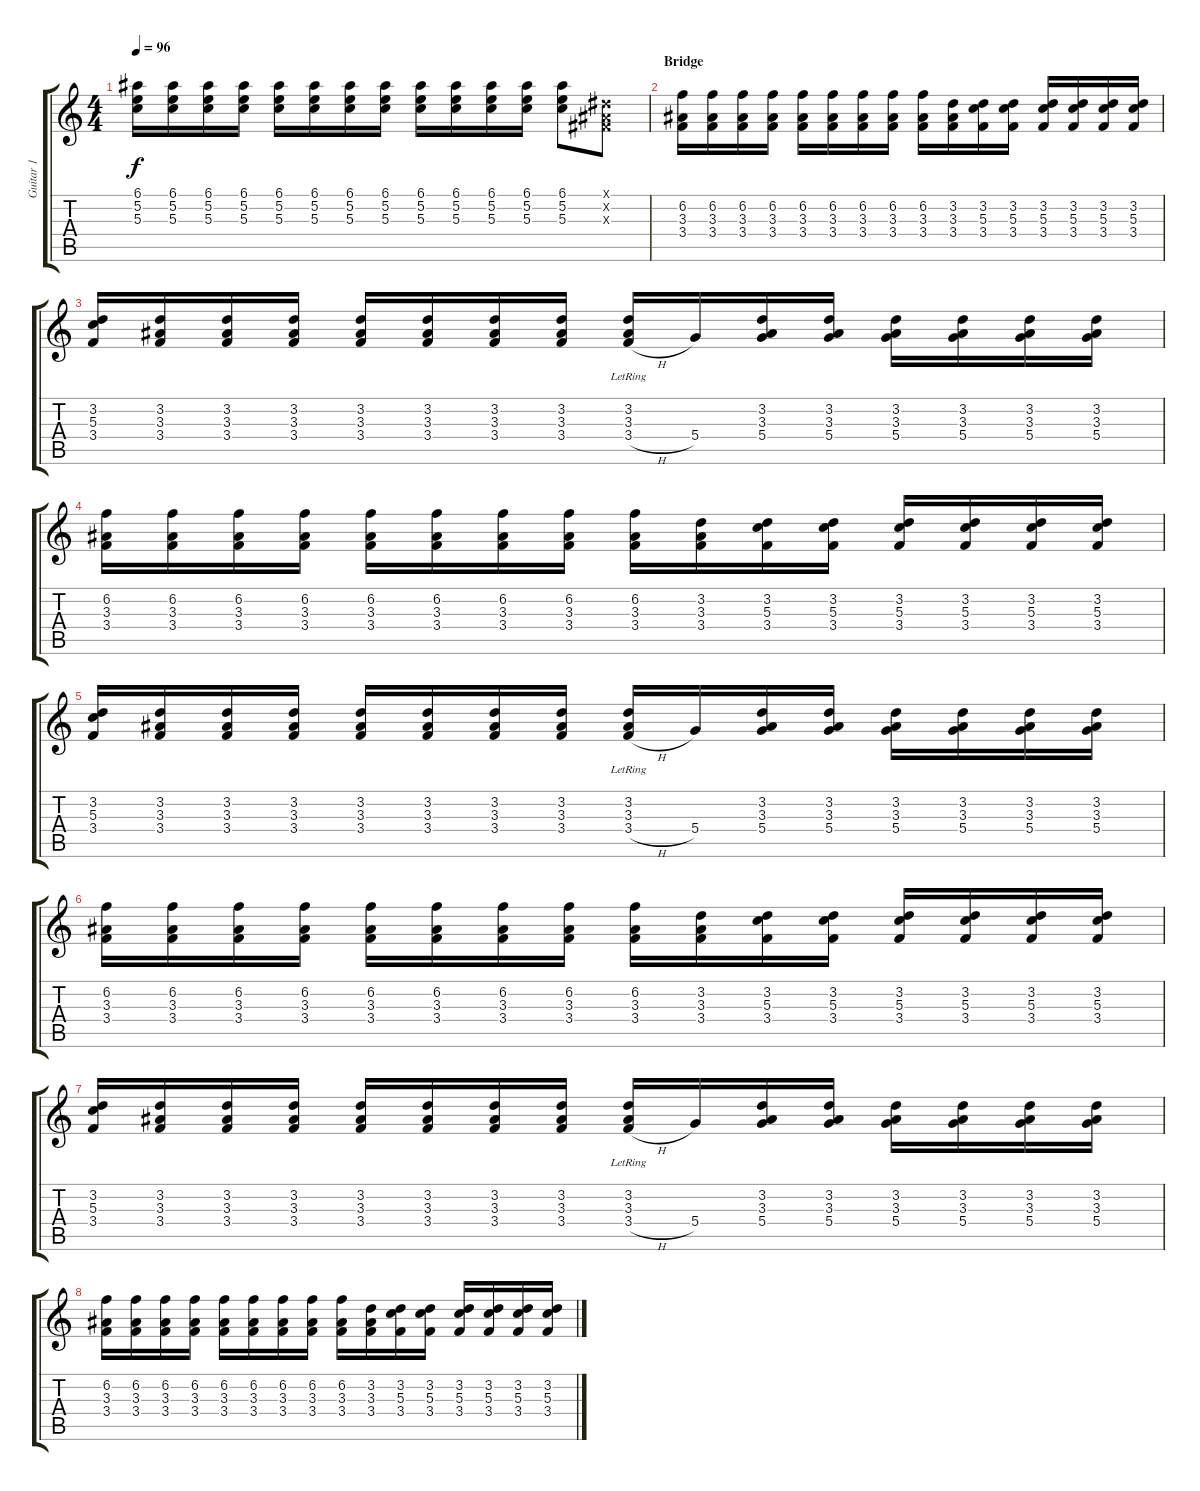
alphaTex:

\track ("Guitar 1" "Guitar 1") {instrument electricguitarclean}
\staff {score tabs}
\tuning (E4 B3 G3 D3 A2 E2) {hide}
\ts (4 4)
\tempo 96
\clef g2
\ks c
(6.1 5.2 5.3).16{dy f} (6.1 5.2 5.3).16 (6.1 5.2 5.3).16 (6.1 5.2 5.3).16 (6.1 5.2 5.3).16 (6.1 5.2 5.3).16 (6.1 5.2 5.3).16 (6.1 5.2 5.3).16 (6.1 5.2 5.3).16 (6.1 5.2 5.3).16 (6.1 5.2 5.3).16 (6.1 5.2 5.3).16 (6.1 5.2 5.3).8 (-1.1{x} -1.2{x} -1.3{x}).8 |
\section ("" "Bridge")
(6.2 3.3 3.4).16 (6.2 3.3 3.4).16 (6.2 3.3 3.4).16 (6.2 3.3 3.4).16 (6.2 3.3 3.4).16 (6.2 3.3 3.4).16 (6.2 3.3 3.4).16 (6.2 3.3 3.4).16 (6.2 3.3 3.4).16 (3.2 3.3 3.4).16 (3.2 5.3 3.4).16 (3.2 5.3 3.4).16 (3.2 5.3 3.4).16 (3.2 5.3 3.4).16 (3.2 5.3 3.4).16 (3.2 5.3 3.4).16 |
(3.2 5.3 3.4).16 (3.2 3.3 3.4).16 (3.2 3.3 3.4).16 (3.2 3.3 3.4).16 (3.2 3.3 3.4).16 (3.2 3.3 3.4).16 (3.2 3.3 3.4).16 (3.2 3.3 3.4).16 (3.2{lr} 3.3{lr} 3.4{h}).16 5.4.16 (3.2 3.3 5.4).16 (3.2 3.3 5.4).16 (3.2 3.3 5.4).16 (3.2 3.3 5.4).16 (3.2 3.3 5.4).16 (3.2 3.3 5.4).16 |
(6.2 3.3 3.4).16 (6.2 3.3 3.4).16 (6.2 3.3 3.4).16 (6.2 3.3 3.4).16 (6.2 3.3 3.4).16 (6.2 3.3 3.4).16 (6.2 3.3 3.4).16 (6.2 3.3 3.4).16 (6.2 3.3 3.4).16 (3.2 3.3 3.4).16 (3.2 5.3 3.4).16 (3.2 5.3 3.4).16 (3.2 5.3 3.4).16 (3.2 5.3 3.4).16 (3.2 5.3 3.4).16 (3.2 5.3 3.4).16 |
(3.2 5.3 3.4).16 (3.2 3.3 3.4).16 (3.2 3.3 3.4).16 (3.2 3.3 3.4).16 (3.2 3.3 3.4).16 (3.2 3.3 3.4).16 (3.2 3.3 3.4).16 (3.2 3.3 3.4).16 (3.2{lr} 3.3{lr} 3.4{h}).16 5.4.16 (3.2 3.3 5.4).16 (3.2 3.3 5.4).16 (3.2 3.3 5.4).16 (3.2 3.3 5.4).16 (3.2 3.3 5.4).16 (3.2 3.3 5.4).16 |
(6.2 3.3 3.4).16 (6.2 3.3 3.4).16 (6.2 3.3 3.4).16 (6.2 3.3 3.4).16 (6.2 3.3 3.4).16 (6.2 3.3 3.4).16 (6.2 3.3 3.4).16 (6.2 3.3 3.4).16 (6.2 3.3 3.4).16 (3.2 3.3 3.4).16 (3.2 5.3 3.4).16 (3.2 5.3 3.4).16 (3.2 5.3 3.4).16 (3.2 5.3 3.4).16 (3.2 5.3 3.4).16 (3.2 5.3 3.4).16 |
(3.2 5.3 3.4).16 (3.2 3.3 3.4).16 (3.2 3.3 3.4).16 (3.2 3.3 3.4).16 (3.2 3.3 3.4).16 (3.2 3.3 3.4).16 (3.2 3.3 3.4).16 (3.2 3.3 3.4).16 (3.2{lr} 3.3{lr} 3.4{h}).16 5.4.16 (3.2 3.3 5.4).16 (3.2 3.3 5.4).16 (3.2 3.3 5.4).16 (3.2 3.3 5.4).16 (3.2 3.3 5.4).16 (3.2 3.3 5.4).16 |
(6.2 3.3 3.4).16 (6.2 3.3 3.4).16 (6.2 3.3 3.4).16 (6.2 3.3 3.4).16 (6.2 3.3 3.4).16 (6.2 3.3 3.4).16 (6.2 3.3 3.4).16 (6.2 3.3 3.4).16 (6.2 3.3 3.4).16 (3.2 3.3 3.4).16 (3.2 5.3 3.4).16 (3.2 5.3 3.4).16 (3.2 5.3 3.4).16 (3.2 5.3 3.4).16 (3.2 5.3 3.4).16 (3.2 5.3 3.4).16
